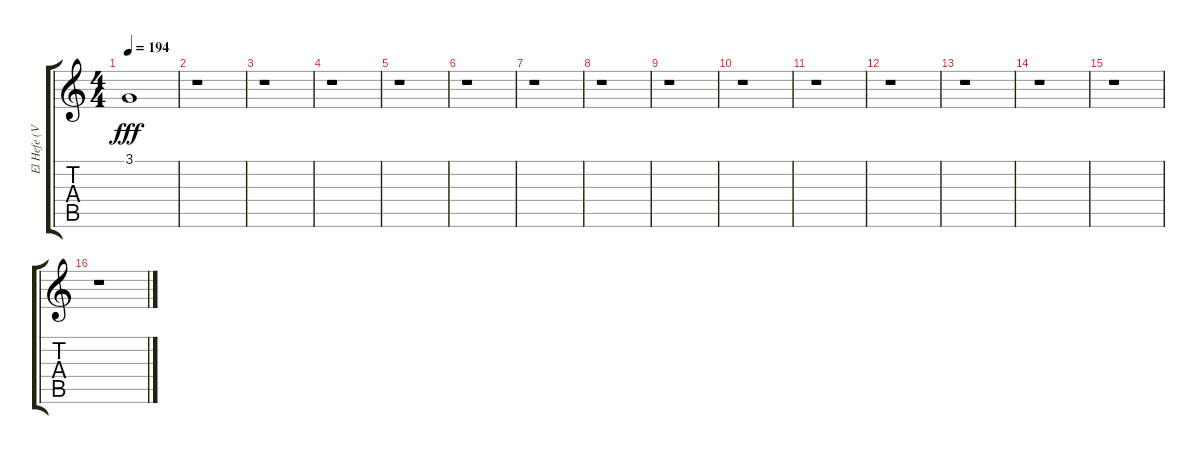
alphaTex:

\track ("El Hefe (Vocals)" "El Hefe (V") {instrument lead1square}
\staff {score tabs}
\tuning (E4 B3 G3 D3 A2 E2) {hide}
\ts (4 4)
\tempo 194
\clef g2
\ks c
3.1.1{dy fff} |
r.1 |
r.1 |
r.1 |
r.1 |
r.1 |
r.1 |
r.1 |
r.1 |
r.1 |
r.1 |
r.1 |
r.1 |
r.1 |
r.1 |
r.1
